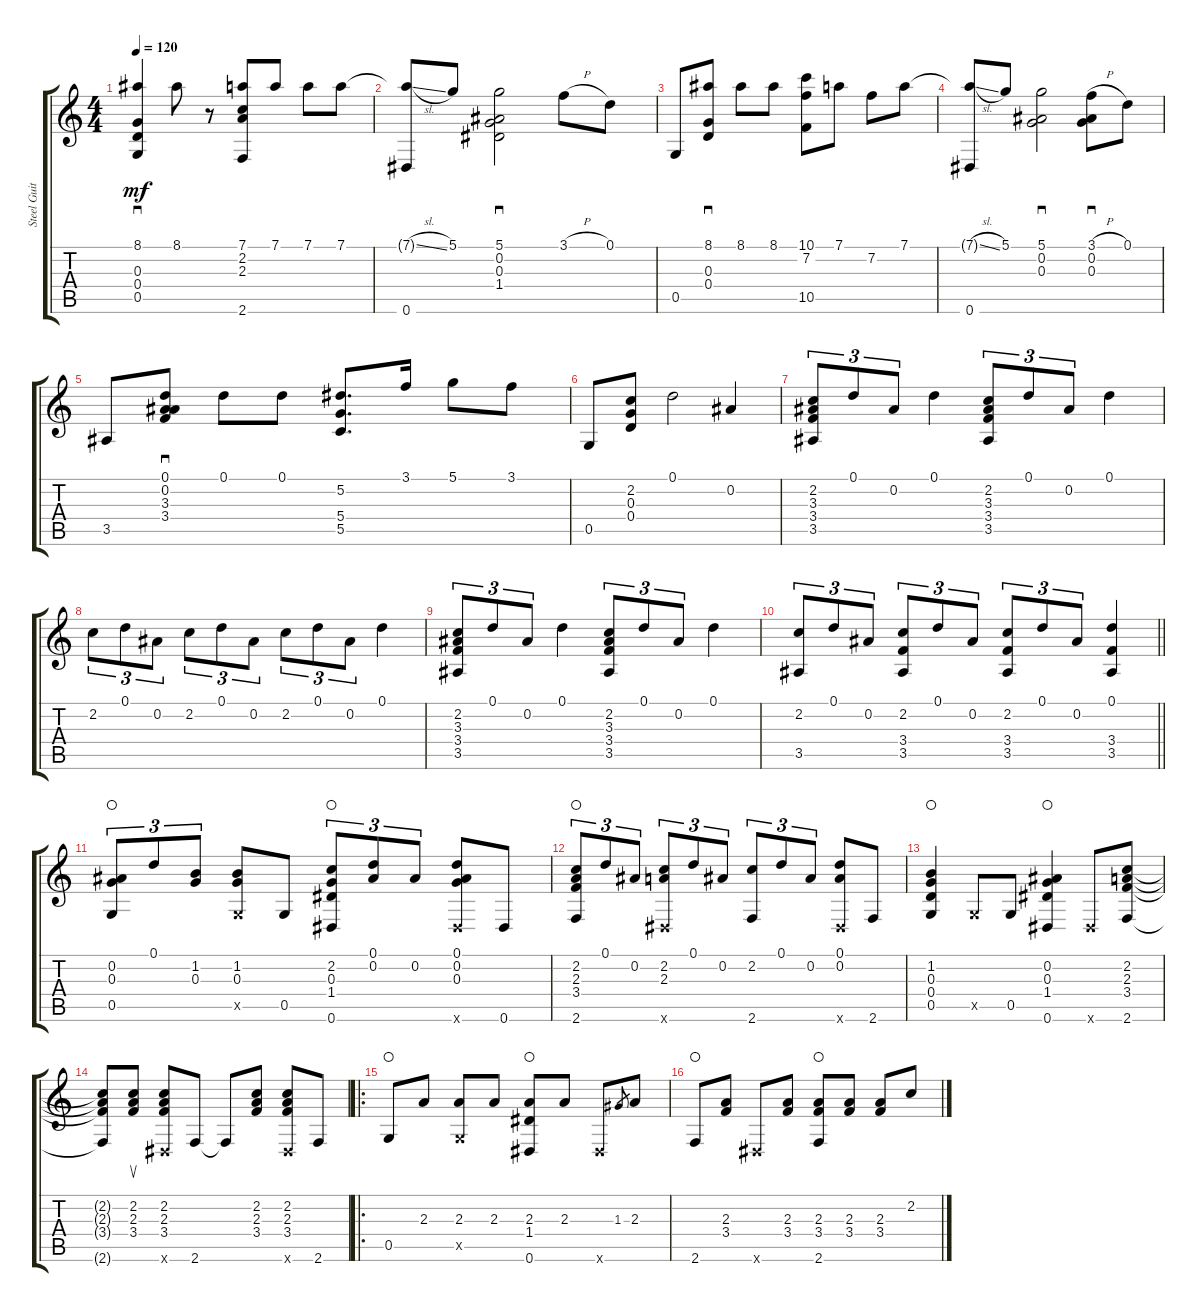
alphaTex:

\track ("Steel Guitar" "Steel Guit") {instrument acousticguitarsteel}
\staff {score tabs}
\tuning (D4 Bb3 G3 D3 G2 Eb2) {hide}
\ts (4 4)
\tempo 120
\clef g2
\ks c
(8.1 0.3 0.4 0.5).4{sd dy mf instrument acousticguitarsteel} 8.1.8 r.8 (7.1 2.2 2.3 2.6).8 7.1.8 7.1.8 7.1.8 |
(7.1{sl t} 0.6).8 5.1.8 (5.1 0.2 0.3 1.4).2{sd} 3.1{h}.8 0.1.8 |
0.5.8 (8.1 0.3 0.4).8{sd} 8.1.8 8.1.8 (10.1 7.2 10.5).8 7.1.8 7.2.8 7.1.8 |
(7.1{sl t} 0.6).8 5.1.8 (5.1 0.2 0.3).2{sd} (3.1{h} 0.2 0.3).8{sd} 0.1.8 |
3.5.8 (0.1 0.2 3.3 3.4).8{sd} 0.1.8 0.1.8 (5.2 5.4 5.5).8{d} 3.1.16 5.1.8 3.1.8 |
0.5.8 (2.2 0.3 0.4).8 0.1.2 0.2.4 |
(2.2 3.3 3.4 3.5).8{tu (3 2)} 0.1.8{tu (3 2)} 0.2.8{tu (3 2)} 0.1.4 (2.2 3.3 3.4 3.5).8{tu (3 2)} 0.1.8{tu (3 2)} 0.2.8{tu (3 2)} 0.1.4 |
2.2.8{tu (3 2)} 0.1.8{tu (3 2)} 0.2.8{tu (3 2)} 2.2.8{tu (3 2)} 0.1.8{tu (3 2)} 0.2.8{tu (3 2)} 2.2.8{tu (3 2)} 0.1.8{tu (3 2)} 0.2.8{tu (3 2)} 0.1.4 |
(2.2 3.3 3.4 3.5).8{tu (3 2)} 0.1.8{tu (3 2)} 0.2.8{tu (3 2)} 0.1.4 (2.2 3.3 3.4 3.5).8{tu (3 2)} 0.1.8{tu (3 2)} 0.2.8{tu (3 2)} 0.1.4 |
\barLineRight lightlight
(2.2 3.5).8{tu (3 2)} 0.1.8{tu (3 2)} 0.2.8{tu (3 2)} (2.2 3.4 3.5).8{tu (3 2)} 0.1.8{tu (3 2)} 0.2.8{tu (3 2)} (2.2 3.4 3.5).8{tu (3 2)} 0.1.8{tu (3 2)} 0.2.8{tu (3 2)} (0.1 3.4 3.5).4 |
(0.2 0.3 0.5).8{tu (3 2) waho} 0.1.8{tu (3 2)} (1.2 0.3).8{tu (3 2)} (1.2 0.3 0.5{x}).8 0.5.8 (2.2 0.3 1.4 0.6).8{tu (3 2) waho} (0.1 0.2).8{tu (3 2)} 0.2.8{tu (3 2)} (0.1 0.2 0.3 0.6{x}).8 0.6.8 |
(2.2 2.3 3.4 2.6).8{tu (3 2) waho} 0.1.8{tu (3 2)} 0.2.8{tu (3 2)} (2.2 2.3 0.6{x}).8{tu (3 2)} 0.1.8{tu (3 2)} 0.2.8{tu (3 2)} (2.2 2.6).8{tu (3 2)} 0.1.8{tu (3 2)} 0.2.8{tu (3 2)} (0.1 0.2 0.6{x}).8 2.6.8 |
(1.2 0.3 0.4 0.5).4{waho} 0.5{x}.8 0.5.8 (0.2 0.3 1.4 0.6).4{waho} 0.6{x}.8 (2.2 2.3 3.4 2.6).8 |
(2.2{t} 2.3{t} 3.4{t} 2.6{t}).8 (2.2 2.3 3.4).8{su} (2.2 2.3 3.4 0.6{x}).8 2.6.8 2.6{t}.8 (2.2 2.3 3.4).8 (2.2 2.3 3.4 0.6{x}).8 2.6.8 |
\ro
0.5.8{waho} 2.3.8 (2.3 0.5{x}).8 2.3.8 (2.3 1.4 0.6).8{waho} 2.3.8 0.6{x}.8 1.3.8{gr} 2.3.8 |
2.6.8{waho} (2.3 3.4).8 0.6{x}.8 (2.3 3.4).8 (2.3 3.4 2.6).8{waho} (2.3 3.4).8 (2.3 3.4).8 2.2.8
